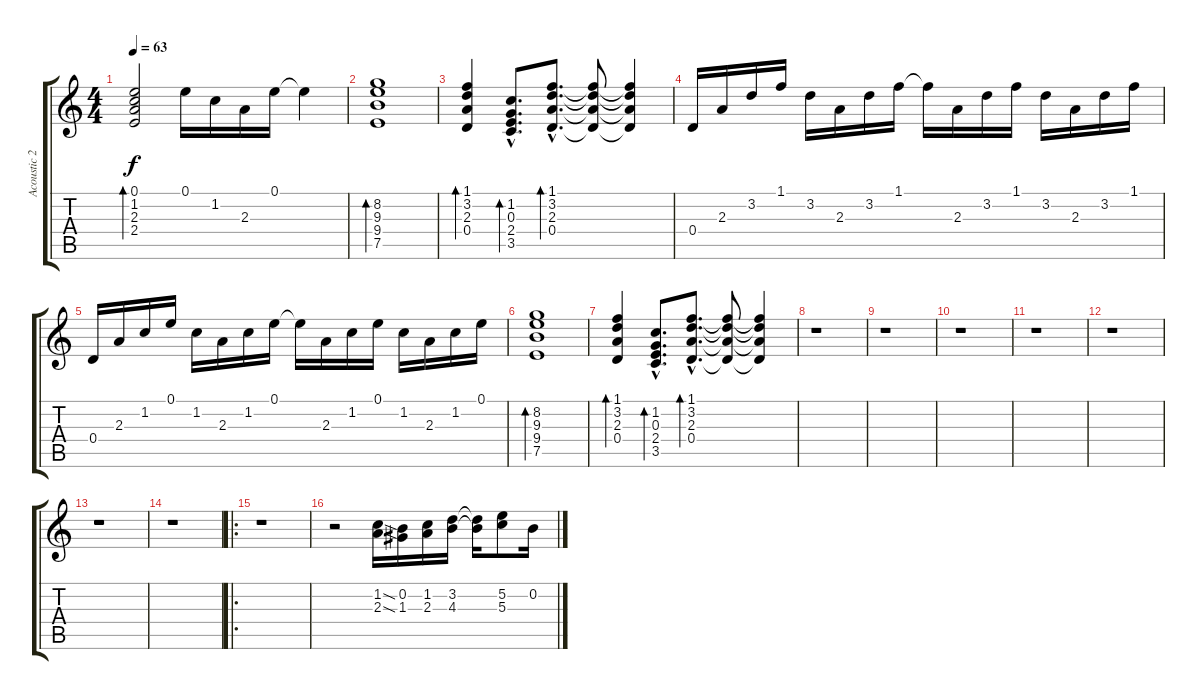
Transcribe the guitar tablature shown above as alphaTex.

\track ("Acoustic 2" "Acoustic 2") {instrument electricguitarclean}
\staff {score tabs}
\tuning (E4 B3 G3 D3 A2 E2) {hide}
\ts (4 4)
\tempo 63
\clef g2
\ks c
(0.1 1.2 2.3 2.4).2{bd 120 dy f} 0.1.16 1.2.16 2.3.16 0.1.16 0.1{t}.4 |
(8.2 9.3 9.4 7.5).1{bd 120} |
(1.1 3.2 2.3 0.4).4{bd 120} (1.2{hac} 0.3{hac} 2.4{hac} 3.5{hac}).8{d bd 120} (1.1{hac} 3.2{hac} 2.3{hac} 0.4{hac}).8{d bd 120} (1.1{t} 3.2{t} 2.3{t} 0.4{t}).8 (1.1{t} 3.2{t} 2.3{t} 0.4{t}).4 |
0.4.16 2.3.16 3.2.16 1.1.16 3.2.16 2.3.16 3.2.16 1.1.16 1.1{t}.16 2.3.16 3.2.16 1.1.16 3.2.16 2.3.16 3.2.16 1.1.16 |
0.4.16 2.3.16 1.2.16 0.1.16 1.2.16 2.3.16 1.2.16 0.1.16 0.1{t}.16 2.3.16 1.2.16 0.1.16 1.2.16 2.3.16 1.2.16 0.1.16 |
(8.2 9.3 9.4 7.5).1{bd 120} |
(1.1 3.2 2.3 0.4).4{bd 120} (1.2{hac} 0.3{hac} 2.4{hac} 3.5{hac}).8{d bd 120} (1.1{hac} 3.2{hac} 2.3{hac} 0.4{hac}).8{d bd 120} (1.1{t} 3.2{t} 2.3{t} 0.4{t}).8 (1.1{t} 3.2{t} 2.3{t} 0.4{t}).4 |
r.1 |
r.1 |
r.1 |
r.1 |
r.1 |
r.1 |
r.1 |
\ro
r.1 |
r.2 (1.2{sod} 2.3{sod}).16 (0.2 1.3).16 (1.2 2.3).16 (3.2 4.3).16 (3.2{t} 4.3{t}).16 (5.2 5.3).8 0.2.16
